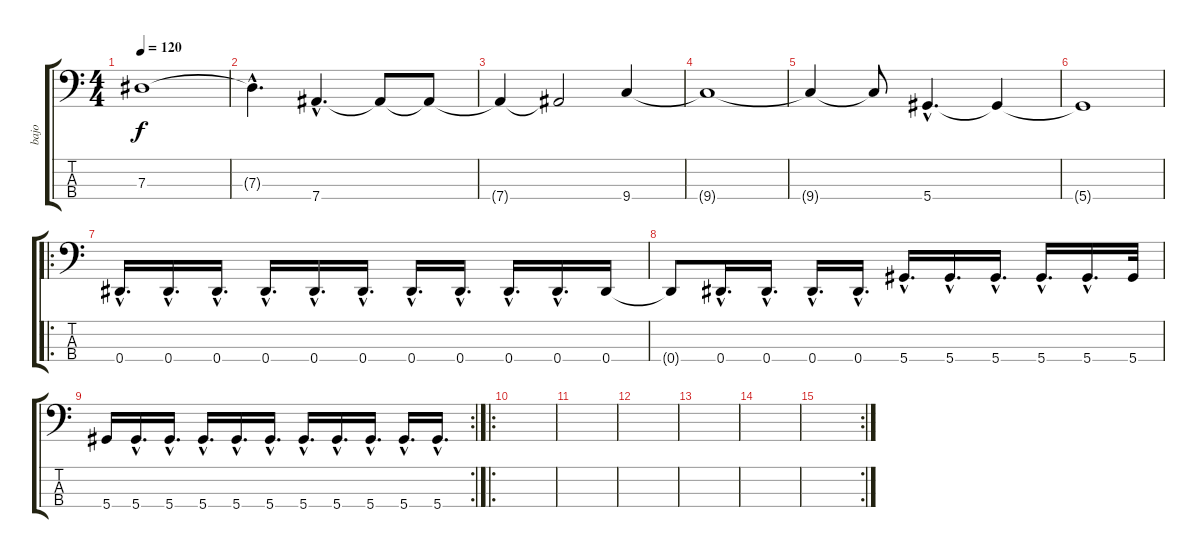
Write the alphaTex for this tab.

\track ("bajo" "bajo") {instrument electricbasspick}
\staff {score tabs}
\tuning (Gb2 Db2 Ab1 Eb1) {hide}
\ts (4 4)
\tempo 120
\clef f4
\ks c
7.3.1{dy f} |
7.3{hac t}.4{d} 7.4{hac}.4{d} 7.4{t}.8 7.4{t}.8 |
7.4{t}.4 7.4{t}.2 9.4.4 |
9.4{t}.1 |
9.4{t}.4 9.4{t}.8 5.4{hac}.4{d} 5.4{t}.4 |
5.4{t}.1 |
\ro
0.4{hac}.16{d} 0.4{hac}.16{d} 0.4{hac}.16{d} 0.4{hac}.16{d} 0.4{hac}.16{d} 0.4{hac}.16{d} 0.4{hac}.16{d} 0.4{hac}.16{d} 0.4{hac}.16{d} 0.4{hac}.16{d} 0.4.16 |
0.4{t}.8 0.4{hac}.16{d} 0.4{hac}.16{d} 0.4{hac}.16{d} 0.4{hac}.16{d} 5.4{hac}.16{d} 5.4{hac}.16{d} 5.4{hac}.16{d} 5.4{hac}.16{d} 5.4{hac}.16{d} 5.4.32 |
\rc 2
5.4.16 5.4{hac}.16{d} 5.4{hac}.16{d} 5.4{hac}.16{d} 5.4{hac}.16{d} 5.4{hac}.16{d} 5.4{hac}.16{d} 5.4{hac}.16{d} 5.4{hac}.16{d} 5.4{hac}.16{d} 5.4{hac}.16{d} |
\ro
|
|
|
|
|
\rc 2
